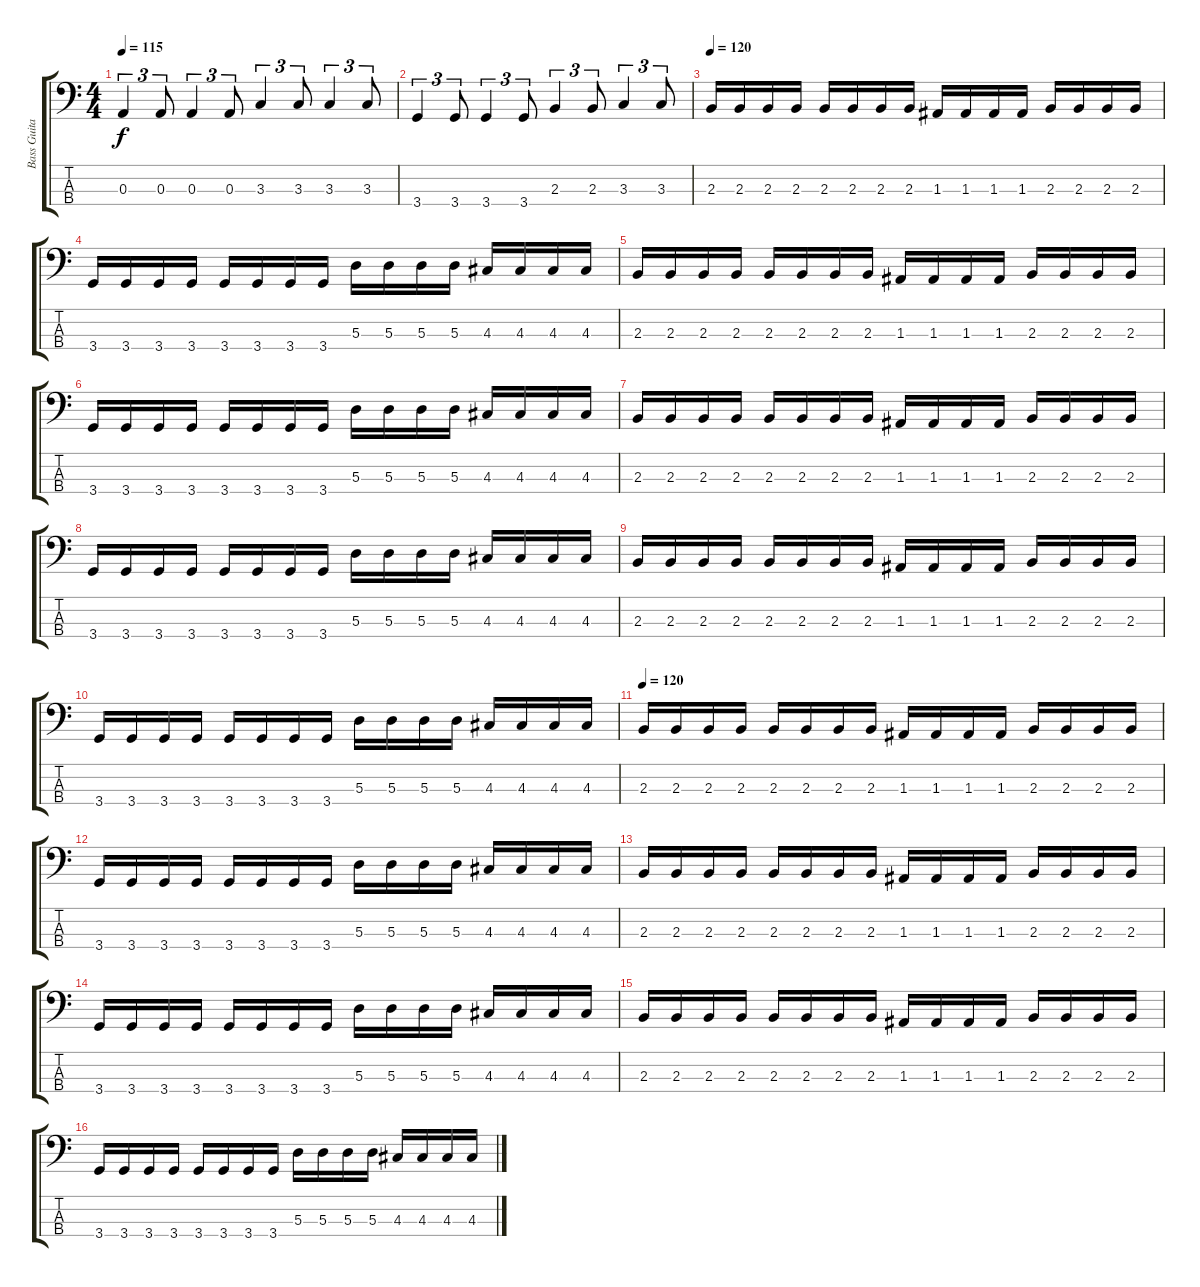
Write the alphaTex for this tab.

\track ("Bass Guitar" "Bass Guita") {instrument electricbassfinger}
\staff {score tabs}
\tuning (G2 D2 A1 E1) {hide}
\ts (4 4)
\tempo 115
\clef f4
\ks c
0.3.4{tu (3 2) dy f} 0.3.8{tu (3 2)} 0.3.4{tu (3 2)} 0.3.8{tu (3 2)} 3.3.4{tu (3 2)} 3.3.8{tu (3 2)} 3.3.4{tu (3 2)} 3.3.8{tu (3 2)} |
3.4.4{tu (3 2)} 3.4.8{tu (3 2)} 3.4.4{tu (3 2)} 3.4.8{tu (3 2)} 2.3.4{tu (3 2)} 2.3.8{tu (3 2)} 3.3.4{tu (3 2)} 3.3.8{tu (3 2)} |
\tempo 120
2.3.16 2.3.16 2.3.16 2.3.16 2.3.16 2.3.16 2.3.16 2.3.16 1.3.16 1.3.16 1.3.16 1.3.16 2.3.16 2.3.16 2.3.16 2.3.16 |
3.4.16 3.4.16 3.4.16 3.4.16 3.4.16 3.4.16 3.4.16 3.4.16 5.3.16 5.3.16 5.3.16 5.3.16 4.3.16 4.3.16 4.3.16 4.3.16 |
2.3.16 2.3.16 2.3.16 2.3.16 2.3.16 2.3.16 2.3.16 2.3.16 1.3.16 1.3.16 1.3.16 1.3.16 2.3.16 2.3.16 2.3.16 2.3.16 |
3.4.16 3.4.16 3.4.16 3.4.16 3.4.16 3.4.16 3.4.16 3.4.16 5.3.16 5.3.16 5.3.16 5.3.16 4.3.16 4.3.16 4.3.16 4.3.16 |
2.3.16 2.3.16 2.3.16 2.3.16 2.3.16 2.3.16 2.3.16 2.3.16 1.3.16 1.3.16 1.3.16 1.3.16 2.3.16 2.3.16 2.3.16 2.3.16 |
3.4.16 3.4.16 3.4.16 3.4.16 3.4.16 3.4.16 3.4.16 3.4.16 5.3.16 5.3.16 5.3.16 5.3.16 4.3.16 4.3.16 4.3.16 4.3.16 |
2.3.16 2.3.16 2.3.16 2.3.16 2.3.16 2.3.16 2.3.16 2.3.16 1.3.16 1.3.16 1.3.16 1.3.16 2.3.16 2.3.16 2.3.16 2.3.16 |
3.4.16 3.4.16 3.4.16 3.4.16 3.4.16 3.4.16 3.4.16 3.4.16 5.3.16 5.3.16 5.3.16 5.3.16 4.3.16 4.3.16 4.3.16 4.3.16 |
\tempo 120
2.3.16 2.3.16 2.3.16 2.3.16 2.3.16 2.3.16 2.3.16 2.3.16 1.3.16 1.3.16 1.3.16 1.3.16 2.3.16 2.3.16 2.3.16 2.3.16 |
3.4.16 3.4.16 3.4.16 3.4.16 3.4.16 3.4.16 3.4.16 3.4.16 5.3.16 5.3.16 5.3.16 5.3.16 4.3.16 4.3.16 4.3.16 4.3.16 |
2.3.16 2.3.16 2.3.16 2.3.16 2.3.16 2.3.16 2.3.16 2.3.16 1.3.16 1.3.16 1.3.16 1.3.16 2.3.16 2.3.16 2.3.16 2.3.16 |
3.4.16 3.4.16 3.4.16 3.4.16 3.4.16 3.4.16 3.4.16 3.4.16 5.3.16 5.3.16 5.3.16 5.3.16 4.3.16 4.3.16 4.3.16 4.3.16 |
2.3.16 2.3.16 2.3.16 2.3.16 2.3.16 2.3.16 2.3.16 2.3.16 1.3.16 1.3.16 1.3.16 1.3.16 2.3.16 2.3.16 2.3.16 2.3.16 |
3.4.16 3.4.16 3.4.16 3.4.16 3.4.16 3.4.16 3.4.16 3.4.16 5.3.16 5.3.16 5.3.16 5.3.16 4.3.16 4.3.16 4.3.16 4.3.16
